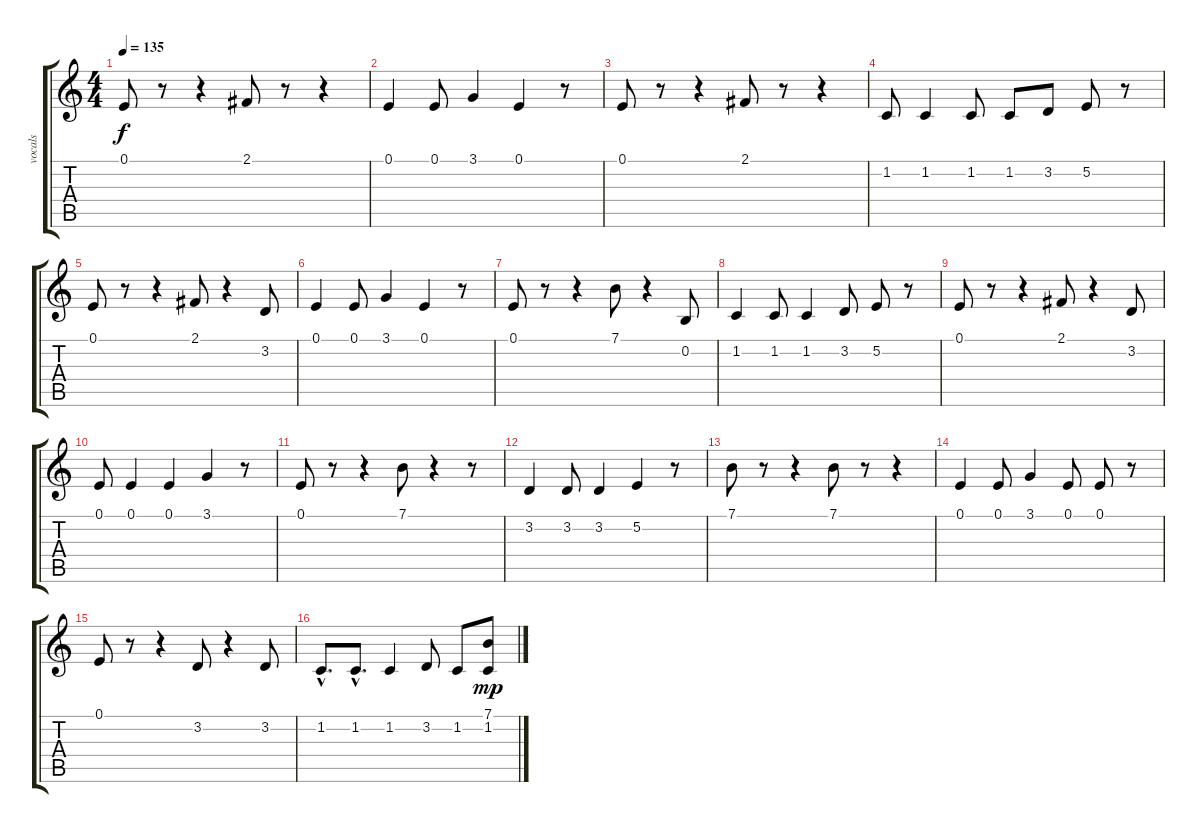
\track ("vocals" "vocals") {instrument englishhorn}
\staff {score tabs}
\tuning (E4 B3 G3 D3 A2 E2) {hide}
\ts (4 4)
\tempo 135
\clef g2
\ks c
0.1.8{dy f} r.8 r.4 2.1.8 r.8 r.4 |
0.1.4 0.1.8 3.1.4 0.1.4 r.8 |
0.1.8 r.8 r.4 2.1.8 r.8 r.4 |
1.2.8 1.2.4 1.2.8 1.2.8 3.2.8 5.2.8 r.8 |
0.1.8 r.8 r.4 2.1.8 r.4 3.2.8 |
0.1.4 0.1.8 3.1.4 0.1.4 r.8 |
0.1.8 r.8 r.4 7.1.8 r.4 0.2.8 |
1.2.4 1.2.8 1.2.4 3.2.8 5.2.8 r.8 |
0.1.8 r.8 r.4 2.1.8 r.4 3.2.8 |
0.1.8 0.1.4 0.1.4 3.1.4 r.8 |
0.1.8 r.8 r.4 7.1.8 r.4 r.8 |
3.2.4 3.2.8 3.2.4 5.2.4 r.8 |
7.1.8 r.8 r.4 7.1.8 r.8 r.4 |
0.1.4 0.1.8 3.1.4 0.1.8 0.1.8 r.8 |
0.1.8 r.8 r.4 3.2.8 r.4 3.2.8 |
1.2{hac}.8{d} 1.2{hac}.8{d} 1.2.4 3.2.8 1.2.8 (7.1 1.2).8{dy mp}
